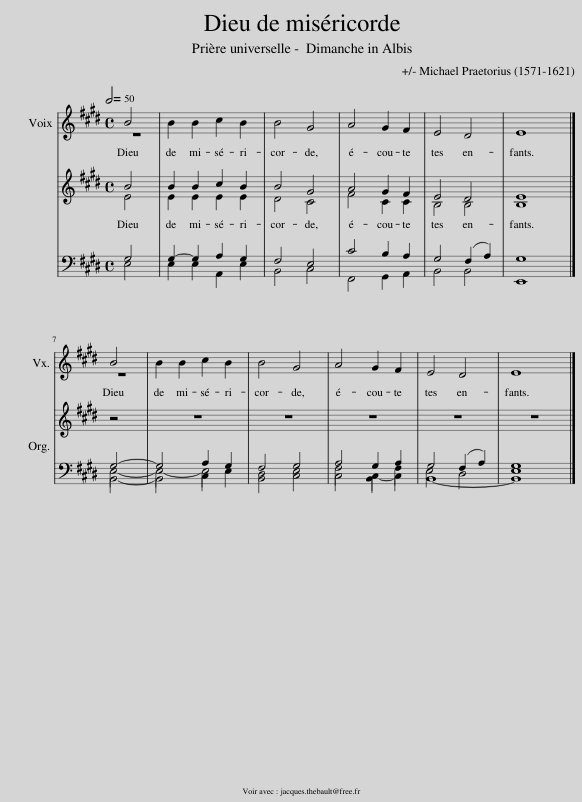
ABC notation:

X:1
%%score 1 { ( 2 3 ) | ( 4 5 6 ) }
L:1/8
Q:1/2=50
M:4/4
I:linebreak $
K:E
V:1 treble
V:2 treble
V:3 treble
V:4 bass
V:5 bass
V:6 bass
V:1
 B4 | B2 B2 c2 B2 | B4 G4 | A4 G2 F2 | E4 D4 | %5
 E8 |]$ B4 | B2 B2 c2 B2 | B4 G4 | A4 G2 F2 | %10
 E4 D4 | E8 |] %12
V:2
 B4- | B2- B2 c2 B2- | B4 G4 | A4 G2 F2 | E4 D4 | %5
 E8 |]$ z4 | z8 | z8 | z8 | %10
 z8 | z8 |] %12
V:3
 E4- | E2- E2- E2- E2 | D4 C4 | F4 C2- C2 | B,4- B,4 | %5
 B,8 |]$ x4 | x8 | x8 | x8 | %10
 x8 | x8 |] %12
V:4
 G,4- | G,2- G,2 A,2 G,2 | F,4 E,4 | C4 B,2 A,2 | G,4 (F,2 A,2) | %5
 G,8 |]$ G,4- | G,4 A,2 G,2 | F,4 G,4 | A,4 G,2 A,2 | %10
 G,4 (F,2 A,2) | G,8 |] %12
V:5
 E,4- | E,2- E,2 A,,2 E,2 | B,,4 C,4 | F,,4 G,,2 A,,2 | B,,4- B,,4 | %5
 E,,8 |]$ E,4- | E,4- C,2 E,2 | [B,,D,]4 [C,E,]4 | F,4 C,2- F,2 | %10
 B,,8- | B,,8 |] %12
V:6
 x4 | x8 | x8 | x8 | x8 | %5
 x8 |]$ B,,4- | B,,4 E,4 | x8 | C,4 B,,2 C,2 | %10
 E,4 D,4 | E,8 |] %12
